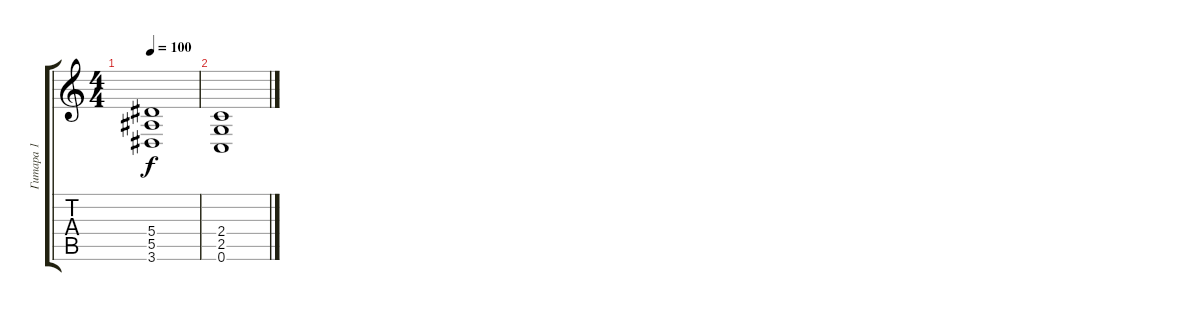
\track ("Гитара 1" "Гитара 1") {instrument acousticguitarsteel}
\staff {score tabs}
\tuning (C4 G3 Eb3 Bb2 F2 C2) {hide}
\ts (4 4)
\tempo 100
\clef g2
\ks c
(5.4 5.5 3.6).1{dy f} |
(2.4 2.5 0.6).1
